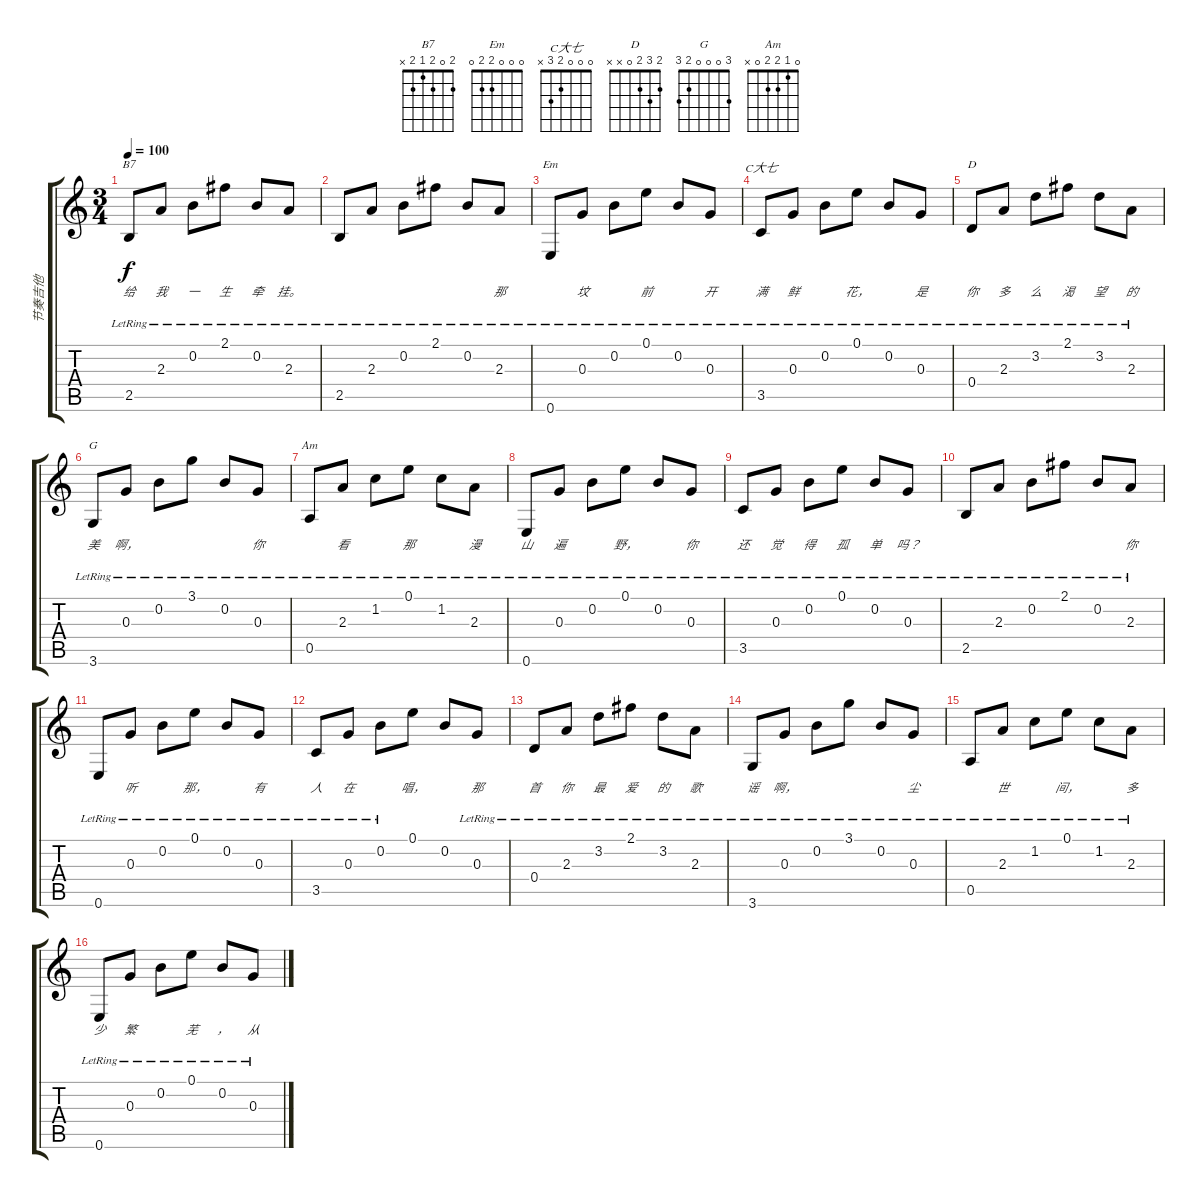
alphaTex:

\track ("节奏吉他" "节奏吉他") {instrument acousticguitarsteel}
\staff {score tabs}
\tuning (E4 B3 G3 D3 A2 E2) {hide}
\chord ("B7" 2 0 2 1 2 x)
\chord ("Em" 0 0 0 2 2 0)
\chord ("C大七" 0 0 0 2 3 x)
\chord ("D" 2 3 2 0 x x)
\chord ("G" 3 0 0 0 2 3)
\chord ("Am" 0 1 2 2 0 x)
\ts (3 4)
\tempo 100
\clef g2
\ks c
2.5{lr}.8{ch "B7" lyrics (0 "给") lyrics (1 "") lyrics (2 "") lyrics (3 "") lyrics (4 "") dy f} 2.3{lr}.8{lyrics (0 "我") lyrics (1 "") lyrics (2 "") lyrics (3 "") lyrics (4 "")} 0.2{lr}.8{lyrics (0 "一") lyrics (1 "") lyrics (2 "") lyrics (3 "") lyrics (4 "")} 2.1{lr}.8{lyrics (0 "生") lyrics (1 "") lyrics (2 "") lyrics (3 "") lyrics (4 "")} 0.2{lr}.8{lyrics (0 "牵") lyrics (1 "") lyrics (2 "") lyrics (3 "") lyrics (4 "")} 2.3{lr}.8{lyrics (0 "挂。") lyrics (1 "") lyrics (2 "") lyrics (3 "") lyrics (4 "")} |
2.5{lr}.8{lyrics (0 "") lyrics (1 "") lyrics (2 "") lyrics (3 "") lyrics (4 "")} 2.3{lr}.8{lyrics (0 "") lyrics (1 "") lyrics (2 "") lyrics (3 "") lyrics (4 "")} 0.2{lr}.8{lyrics (0 "") lyrics (1 "") lyrics (2 "") lyrics (3 "") lyrics (4 "")} 2.1{lr}.8{lyrics (0 "") lyrics (1 "") lyrics (2 "") lyrics (3 "") lyrics (4 "")} 0.2{lr}.8{lyrics (0 "") lyrics (1 "") lyrics (2 "") lyrics (3 "") lyrics (4 "")} 2.3{lr}.8{lyrics (0 "那") lyrics (1 "") lyrics (2 "") lyrics (3 "") lyrics (4 "")} |
0.6{lr}.8{ch "Em" lyrics (0 "") lyrics (1 "") lyrics (2 "") lyrics (3 "") lyrics (4 "")} 0.3{lr}.8{lyrics (0 "坟") lyrics (1 "") lyrics (2 "") lyrics (3 "") lyrics (4 "")} 0.2{lr}.8{lyrics (0 "") lyrics (1 "") lyrics (2 "") lyrics (3 "") lyrics (4 "")} 0.1{lr}.8{lyrics (0 "前") lyrics (1 "") lyrics (2 "") lyrics (3 "") lyrics (4 "")} 0.2{lr}.8{lyrics (0 "") lyrics (1 "") lyrics (2 "") lyrics (3 "") lyrics (4 "")} 0.3{lr}.8{lyrics (0 "开") lyrics (1 "") lyrics (2 "") lyrics (3 "") lyrics (4 "")} |
3.5{lr}.8{ch "C大七" lyrics (0 "满") lyrics (1 "") lyrics (2 "") lyrics (3 "") lyrics (4 "")} 0.3{lr}.8{lyrics (0 "鲜") lyrics (1 "") lyrics (2 "") lyrics (3 "") lyrics (4 "")} 0.2{lr}.8{lyrics (0 "") lyrics (1 "") lyrics (2 "") lyrics (3 "") lyrics (4 "")} 0.1{lr}.8{lyrics (0 "花，") lyrics (1 "") lyrics (2 "") lyrics (3 "") lyrics (4 "")} 0.2{lr}.8{lyrics (0 "") lyrics (1 "") lyrics (2 "") lyrics (3 "") lyrics (4 "")} 0.3{lr}.8{lyrics (0 "是") lyrics (1 "") lyrics (2 "") lyrics (3 "") lyrics (4 "")} |
0.4{lr}.8{ch "D" lyrics (0 "你") lyrics (1 "") lyrics (2 "") lyrics (3 "") lyrics (4 "")} 2.3{lr}.8{lyrics (0 "多") lyrics (1 "") lyrics (2 "") lyrics (3 "") lyrics (4 "")} 3.2{lr}.8{lyrics (0 "么") lyrics (1 "") lyrics (2 "") lyrics (3 "") lyrics (4 "")} 2.1{lr}.8{lyrics (0 "渴") lyrics (1 "") lyrics (2 "") lyrics (3 "") lyrics (4 "")} 3.2{lr}.8{lyrics (0 "望") lyrics (1 "") lyrics (2 "") lyrics (3 "") lyrics (4 "")} 2.3{lr}.8{lyrics (0 "的") lyrics (1 "") lyrics (2 "") lyrics (3 "") lyrics (4 "")} |
3.6{lr}.8{ch "G" lyrics (0 "美") lyrics (1 "") lyrics (2 "") lyrics (3 "") lyrics (4 "")} 0.3{lr}.8{lyrics (0 "啊，") lyrics (1 "") lyrics (2 "") lyrics (3 "") lyrics (4 "")} 0.2{lr}.8{lyrics (0 "") lyrics (1 "") lyrics (2 "") lyrics (3 "") lyrics (4 "")} 3.1{lr}.8{lyrics (0 "") lyrics (1 "") lyrics (2 "") lyrics (3 "") lyrics (4 "")} 0.2{lr}.8{lyrics (0 "") lyrics (1 "") lyrics (2 "") lyrics (3 "") lyrics (4 "")} 0.3{lr}.8{lyrics (0 "你") lyrics (1 "") lyrics (2 "") lyrics (3 "") lyrics (4 "")} |
0.5{lr}.8{ch "Am" lyrics (0 "") lyrics (1 "") lyrics (2 "") lyrics (3 "") lyrics (4 "")} 2.3{lr}.8{lyrics (0 "看") lyrics (1 "") lyrics (2 "") lyrics (3 "") lyrics (4 "")} 1.2{lr}.8{lyrics (0 "") lyrics (1 "") lyrics (2 "") lyrics (3 "") lyrics (4 "")} 0.1{lr}.8{lyrics (0 "那") lyrics (1 "") lyrics (2 "") lyrics (3 "") lyrics (4 "")} 1.2{lr}.8{lyrics (0 "") lyrics (1 "") lyrics (2 "") lyrics (3 "") lyrics (4 "")} 2.3{lr}.8{lyrics (0 "漫") lyrics (1 "") lyrics (2 "") lyrics (3 "") lyrics (4 "")} |
0.6{lr}.8{lyrics (0 "山") lyrics (1 "") lyrics (2 "") lyrics (3 "") lyrics (4 "")} 0.3{lr}.8{lyrics (0 "遍") lyrics (1 "") lyrics (2 "") lyrics (3 "") lyrics (4 "")} 0.2{lr}.8{lyrics (0 "") lyrics (1 "") lyrics (2 "") lyrics (3 "") lyrics (4 "")} 0.1{lr}.8{lyrics (0 "野，") lyrics (1 "") lyrics (2 "") lyrics (3 "") lyrics (4 "")} 0.2{lr}.8{lyrics (0 "") lyrics (1 "") lyrics (2 "") lyrics (3 "") lyrics (4 "")} 0.3{lr}.8{lyrics (0 "你") lyrics (1 "") lyrics (2 "") lyrics (3 "") lyrics (4 "")} |
3.5{lr}.8{lyrics (0 "还") lyrics (1 "") lyrics (2 "") lyrics (3 "") lyrics (4 "")} 0.3{lr}.8{lyrics (0 "觉") lyrics (1 "") lyrics (2 "") lyrics (3 "") lyrics (4 "")} 0.2{lr}.8{lyrics (0 "得") lyrics (1 "") lyrics (2 "") lyrics (3 "") lyrics (4 "")} 0.1{lr}.8{lyrics (0 "孤") lyrics (1 "") lyrics (2 "") lyrics (3 "") lyrics (4 "")} 0.2{lr}.8{lyrics (0 "单") lyrics (1 "") lyrics (2 "") lyrics (3 "") lyrics (4 "")} 0.3{lr}.8{lyrics (0 "吗？") lyrics (1 "") lyrics (2 "") lyrics (3 "") lyrics (4 "")} |
2.5{lr}.8{lyrics (0 "") lyrics (1 "") lyrics (2 "") lyrics (3 "") lyrics (4 "")} 2.3{lr}.8{lyrics (0 "") lyrics (1 "") lyrics (2 "") lyrics (3 "") lyrics (4 "")} 0.2{lr}.8{lyrics (0 "") lyrics (1 "") lyrics (2 "") lyrics (3 "") lyrics (4 "")} 2.1{lr}.8{lyrics (0 "") lyrics (1 "") lyrics (2 "") lyrics (3 "") lyrics (4 "")} 0.2{lr}.8{lyrics (0 "") lyrics (1 "") lyrics (2 "") lyrics (3 "") lyrics (4 "")} 2.3{lr}.8{lyrics (0 "你") lyrics (1 "") lyrics (2 "") lyrics (3 "") lyrics (4 "")} |
0.6{lr}.8{lyrics (0 "") lyrics (1 "") lyrics (2 "") lyrics (3 "") lyrics (4 "")} 0.3{lr}.8{lyrics (0 "听") lyrics (1 "") lyrics (2 "") lyrics (3 "") lyrics (4 "")} 0.2{lr}.8{lyrics (0 "") lyrics (1 "") lyrics (2 "") lyrics (3 "") lyrics (4 "")} 0.1{lr}.8{lyrics (0 "那，") lyrics (1 "") lyrics (2 "") lyrics (3 "") lyrics (4 "")} 0.2{lr}.8{lyrics (0 "") lyrics (1 "") lyrics (2 "") lyrics (3 "") lyrics (4 "")} 0.3{lr}.8{lyrics (0 "有") lyrics (1 "") lyrics (2 "") lyrics (3 "") lyrics (4 "")} |
3.5{lr}.8{lyrics (0 "人") lyrics (1 "") lyrics (2 "") lyrics (3 "") lyrics (4 "")} 0.3{lr}.8{lyrics (0 "在") lyrics (1 "") lyrics (2 "") lyrics (3 "") lyrics (4 "")} 0.2{lr}.8{lyrics (0 "") lyrics (1 "") lyrics (2 "") lyrics (3 "") lyrics (4 "")} 0.1.8{lyrics (0 "唱，") lyrics (1 "") lyrics (2 "") lyrics (3 "") lyrics (4 "")} 0.2.8{lyrics (0 "") lyrics (1 "") lyrics (2 "") lyrics (3 "") lyrics (4 "")} 0.3{lr}.8{lyrics (0 "那") lyrics (1 "") lyrics (2 "") lyrics (3 "") lyrics (4 "")} |
0.4{lr}.8{lyrics (0 "首") lyrics (1 "") lyrics (2 "") lyrics (3 "") lyrics (4 "")} 2.3{lr}.8{lyrics (0 "你") lyrics (1 "") lyrics (2 "") lyrics (3 "") lyrics (4 "")} 3.2{lr}.8{lyrics (0 "最") lyrics (1 "") lyrics (2 "") lyrics (3 "") lyrics (4 "")} 2.1{lr}.8{lyrics (0 "爱") lyrics (1 "") lyrics (2 "") lyrics (3 "") lyrics (4 "")} 3.2{lr}.8{lyrics (0 "的") lyrics (1 "") lyrics (2 "") lyrics (3 "") lyrics (4 "")} 2.3{lr}.8{lyrics (0 "歌") lyrics (1 "") lyrics (2 "") lyrics (3 "") lyrics (4 "")} |
3.6{lr}.8{lyrics (0 "谣") lyrics (1 "") lyrics (2 "") lyrics (3 "") lyrics (4 "")} 0.3{lr}.8{lyrics (0 "啊，") lyrics (1 "") lyrics (2 "") lyrics (3 "") lyrics (4 "")} 0.2{lr}.8{lyrics (0 "") lyrics (1 "") lyrics (2 "") lyrics (3 "") lyrics (4 "")} 3.1{lr}.8{lyrics (0 "") lyrics (1 "") lyrics (2 "") lyrics (3 "") lyrics (4 "")} 0.2{lr}.8{lyrics (0 "") lyrics (1 "") lyrics (2 "") lyrics (3 "") lyrics (4 "")} 0.3{lr}.8{lyrics (0 "尘") lyrics (1 "") lyrics (2 "") lyrics (3 "") lyrics (4 "")} |
0.5{lr}.8{lyrics (0 "") lyrics (1 "") lyrics (2 "") lyrics (3 "") lyrics (4 "")} 2.3{lr}.8{lyrics (0 "世") lyrics (1 "") lyrics (2 "") lyrics (3 "") lyrics (4 "")} 1.2{lr}.8{lyrics (0 "") lyrics (1 "") lyrics (2 "") lyrics (3 "") lyrics (4 "")} 0.1{lr}.8{lyrics (0 "间，") lyrics (1 "") lyrics (2 "") lyrics (3 "") lyrics (4 "")} 1.2{lr}.8{lyrics (0 "") lyrics (1 "") lyrics (2 "") lyrics (3 "") lyrics (4 "")} 2.3{lr}.8{lyrics (0 "多") lyrics (1 "") lyrics (2 "") lyrics (3 "") lyrics (4 "")} |
0.6{lr}.8{lyrics (0 "少") lyrics (1 "") lyrics (2 "") lyrics (3 "") lyrics (4 "")} 0.3{lr}.8{lyrics (0 "繁") lyrics (1 "") lyrics (2 "") lyrics (3 "") lyrics (4 "")} 0.2{lr}.8{lyrics (0 "") lyrics (1 "") lyrics (2 "") lyrics (3 "") lyrics (4 "")} 0.1{lr}.8{lyrics (0 "芜") lyrics (1 "") lyrics (2 "") lyrics (3 "") lyrics (4 "")} 0.2{lr}.8{lyrics (0 "，") lyrics (1 "") lyrics (2 "") lyrics (3 "") lyrics (4 "")} 0.3{lr}.8{lyrics (0 "从") lyrics (1 "") lyrics (2 "") lyrics (3 "") lyrics (4 "")}
